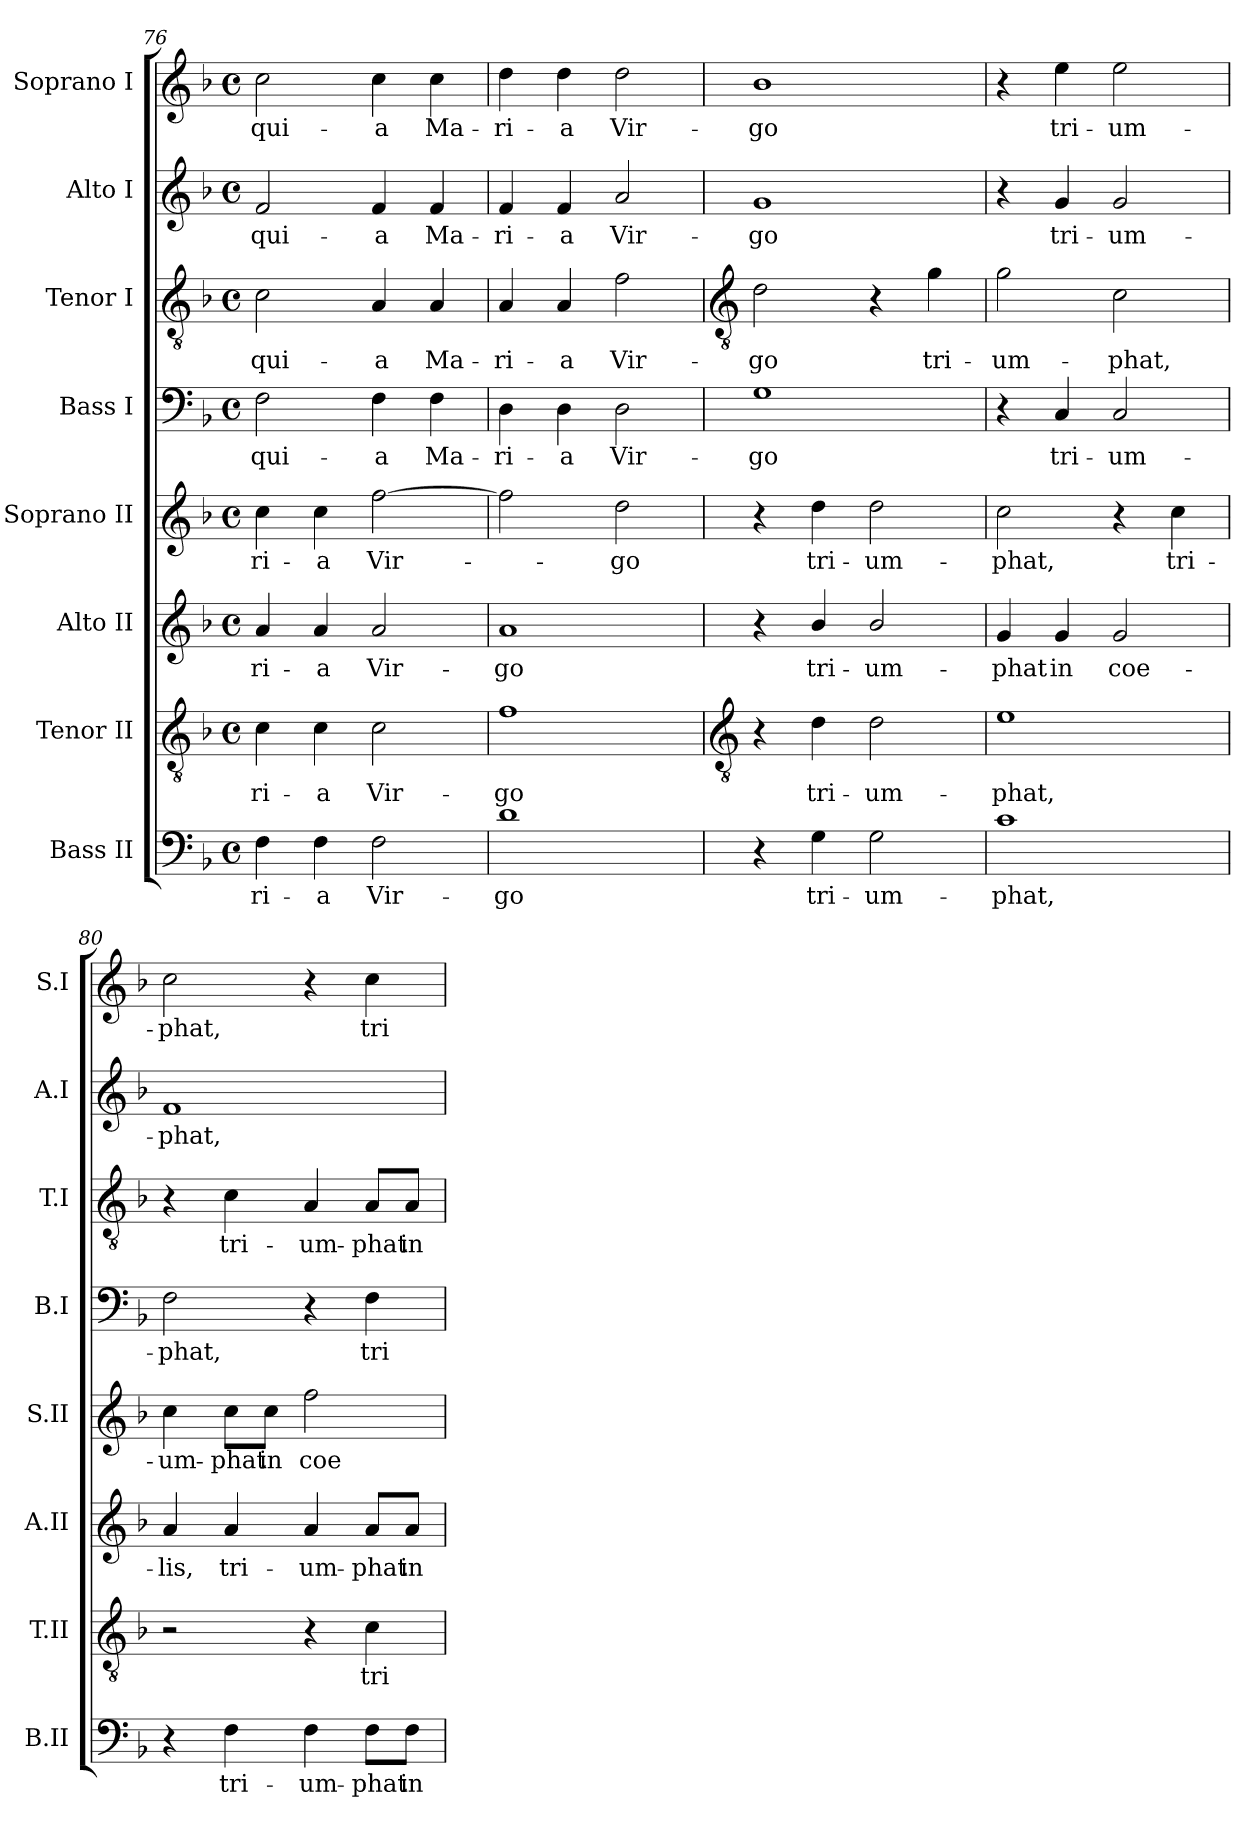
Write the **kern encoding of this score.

**kern	**text	**kern	**text	**kern	**text	**kern	**text	**kern	**text	**kern	**text	**kern	**text	**kern	**text
*part8	*part8	*part7	*part7	*part6	*part6	*part5	*part5	*part4	*part4	*part3	*part3	*part2	*part2	*part1	*part1
*staff8	*staff8	*staff7	*staff7	*staff6	*staff6	*staff5	*staff5	*staff4	*staff4	*staff3	*staff3	*staff2	*staff2	*staff1	*staff1
*I"Bass II	*	*I"Tenor II	*	*I"Alto II	*	*I"Soprano II	*	*I"Bass I	*	*I"Tenor I	*	*I"Alto I	*	*I"Soprano I	*
*I'B.II	*	*I'T.II	*	*I'A.II	*	*I'S.II	*	*I'B.I	*	*I'T.I	*	*I'A.I	*	*I'S.I	*
*clefF4	*	*clefGv2	*	*clefG2	*	*clefG2	*	*clefF4	*	*clefGv2	*	*clefG2	*	*clefG2	*
*k[b-]	*	*k[b-]	*	*k[b-]	*	*k[b-]	*	*k[b-]	*	*k[b-]	*	*k[b-]	*	*k[b-]	*
*F:	*	*F:	*	*F:	*	*F:	*	*F:	*	*F:	*	*F:	*	*F:	*
*M4/4	*	*M4/4	*	*M4/4	*	*M4/4	*	*M4/4	*	*M4/4	*	*M4/4	*	*M4/4	*
*met(c)	*	*met(c)	*	*met(c)	*	*met(c)	*	*met(c)	*	*met(c)	*	*met(c)	*	*met(c)	*
=76	=76	=76	=76	=76	=76	=76	=76	=76	=76	=76	=76	=76	=76	=76	=76
!	!LO:LY:b	!	!LO:LY:b	!	!LO:LY:b	!	!LO:LY:b	!	!LO:LY:b	!	!LO:LY:b	!	!LO:LY:b	!	!LO:LY:b
4F	-ri-	4c	-ri-	4a	-ri-	4cc	-ri-	2F	qui-	2c	qui-	2f	qui-	2cc	qui-
!	!LO:LY:b	!	!LO:LY:b	!	!LO:LY:b	!	!LO:LY:b	!	!	!	!	!	!	!	!
4F	-a	4c	-a	4a	-a	4cc	-a	.	.	.	.	.	.	.	.
!	!LO:LY:b	!	!LO:LY:b	!	!LO:LY:b	!	!LO:LY:b	!	!LO:LY:b	!	!LO:LY:b	!	!LO:LY:b	!	!LO:LY:b
2F	Vir-	2c	Vir-	2a	Vir-	[2ff	Vir-	4F	-a	4A	-a	4f	-a	4cc	-a
!	!	!	!	!	!	!	!	!	!LO:LY:b	!	!LO:LY:b	!	!LO:LY:b	!	!LO:LY:b
.	.	.	.	.	.	.	.	4F	Ma-	4A	Ma-	4f	Ma-	4cc	Ma-
=77	=77	=77	=77	=77	=77	=77	=77	=77	=77	=77	=77	=77	=77	=77	=77
!	!LO:LY:b	!	!LO:LY:b	!	!LO:LY:b	!	!	!	!LO:LY:b	!	!LO:LY:b	!	!LO:LY:b	!	!LO:LY:b
1d	-go	1f	-go	1a	-go	2ff]	.	4D	-ri-	4A	-ri-	4f	-ri-	4dd	-ri-
!	!	!	!	!	!	!	!	!	!LO:LY:b	!	!LO:LY:b	!	!LO:LY:b	!	!LO:LY:b
.	.	.	.	.	.	.	.	4D	-a	4A	-a	4f	-a	4dd	-a
!	!	!	!	!	!	!	!LO:LY:b	!	!LO:LY:b	!	!LO:LY:b	!	!LO:LY:b	!	!LO:LY:b
.	.	.	.	.	.	2dd	go	2D	Vir-	2f	Vir-	2a	Vir-	2dd	Vir-
!!LO:LB:g=z
=78	=78	=78	=78	=78	=78	=78	=78	=78	=78	=78	=78	=78	=78	=78	=78
*	*	*clefGv2	*	*	*	*	*	*	*	*clefGv2	*	*	*	*	*
!	!	!	!	!	!	!	!	!	!LO:LY:b	!	!LO:LY:b	!	!LO:LY:b	!	!LO:LY:b
4r	.	4r	.	4r	.	4r	.	1G	-go	2d	-go	1g	-go	1b-	-go
!	!LO:LY:b	!	!LO:LY:b	!	!LO:LY:b	!	!LO:LY:b	!	!	!	!	!	!	!	!
4G	tri-	4d	tri-	4b-/	tri-	4dd	tri-	.	.	.	.	.	.	.	.
!	!LO:LY:b	!	!LO:LY:b	!	!LO:LY:b	!	!LO:LY:b	!	!	!	!	!	!	!	!
2G	-um-	2d	-um-	2b-/	-um-	2dd	-um-	.	.	4r	.	.	.	.	.
!	!	!	!	!	!	!	!	!	!	!	!LO:LY:b	!	!	!	!
.	.	.	.	.	.	.	.	.	.	4g	tri-	.	.	.	.
=79	=79	=79	=79	=79	=79	=79	=79	=79	=79	=79	=79	=79	=79	=79	=79
!	!LO:LY:b	!	!LO:LY:b	!	!LO:LY:b	!	!LO:LY:b	!	!	!	!LO:LY:b	!	!	!	!
1c	-phat,	1e	-phat,	4g	-phat	2cc	-phat,	4r	.	2g	-um-	4r	.	4r	.
!	!	!	!	!	!LO:LY:b	!	!	!	!LO:LY:b	!	!	!	!LO:LY:b	!	!LO:LY:b
.	.	.	.	4g	in	.	.	4C	tri-	.	.	4g	tri-	4ee	tri-
!	!	!	!	!	!LO:LY:b	!	!	!	!LO:LY:b	!	!LO:LY:b	!	!LO:LY:b	!	!LO:LY:b
.	.	.	.	2g	coe-	4r	.	2C	-um-	2c	-phat,	2g	-um-	2ee	-um-
!	!	!	!	!	!	!	!LO:LY:b	!	!	!	!	!	!	!	!
.	.	.	.	.	.	4cc	tri-	.	.	.	.	.	.	.	.
=80	=80	=80	=80	=80	=80	=80	=80	=80	=80	=80	=80	=80	=80	=80	=80
!	!	!	!	!	!LO:LY:b	!	!LO:LY:b	!	!LO:LY:b	!	!	!	!LO:LY:b	!	!LO:LY:b
4r	.	2r	.	4a	-lis,	4cc	-um-	2F	-phat,	4r	.	1f	-phat,	2cc	-phat,
!	!LO:LY:b	!	!	!	!LO:LY:b	!	!LO:LY:b	!	!	!	!LO:LY:b	!	!	!	!
4F	tri-	.	.	4a	tri-	8cc\L	-phat	.	.	4c	tri-	.	.	.	.
!	!	!	!	!	!	!	!LO:LY:b	!	!	!	!	!	!	!	!
.	.	.	.	.	.	8cc\J	in	.	.	.	.	.	.	.	.
!	!LO:LY:b	!	!	!	!LO:LY:b	!	!LO:LY:b	!	!	!	!LO:LY:b	!	!	!	!
4F	-um-	4r	.	4a	-um-	2ff	coe-	4r	.	4A	-um-	.	.	4r	.
!	!LO:LY:b	!	!LO:LY:b	!	!LO:LY:b	!	!	!	!LO:LY:b	!	!LO:LY:b	!	!	!	!LO:LY:b
8F\L	-phat	4c	tri-	8a/L	-phat	.	.	4F	tri-	8A/L	-phat	.	.	4cc	tri-
!	!LO:LY:b	!	!	!	!LO:LY:b	!	!	!	!	!	!LO:LY:b	!	!	!	!
8F\J	in	.	.	8a/J	in	.	.	.	.	8A/J	in	.	.	.	.
=	=	=	=	=	=	=	=	=	=	=	=	=	=	=	=
*-	*-	*-	*-	*-	*-	*-	*-	*-	*-	*-	*-	*-	*-	*-	*-
